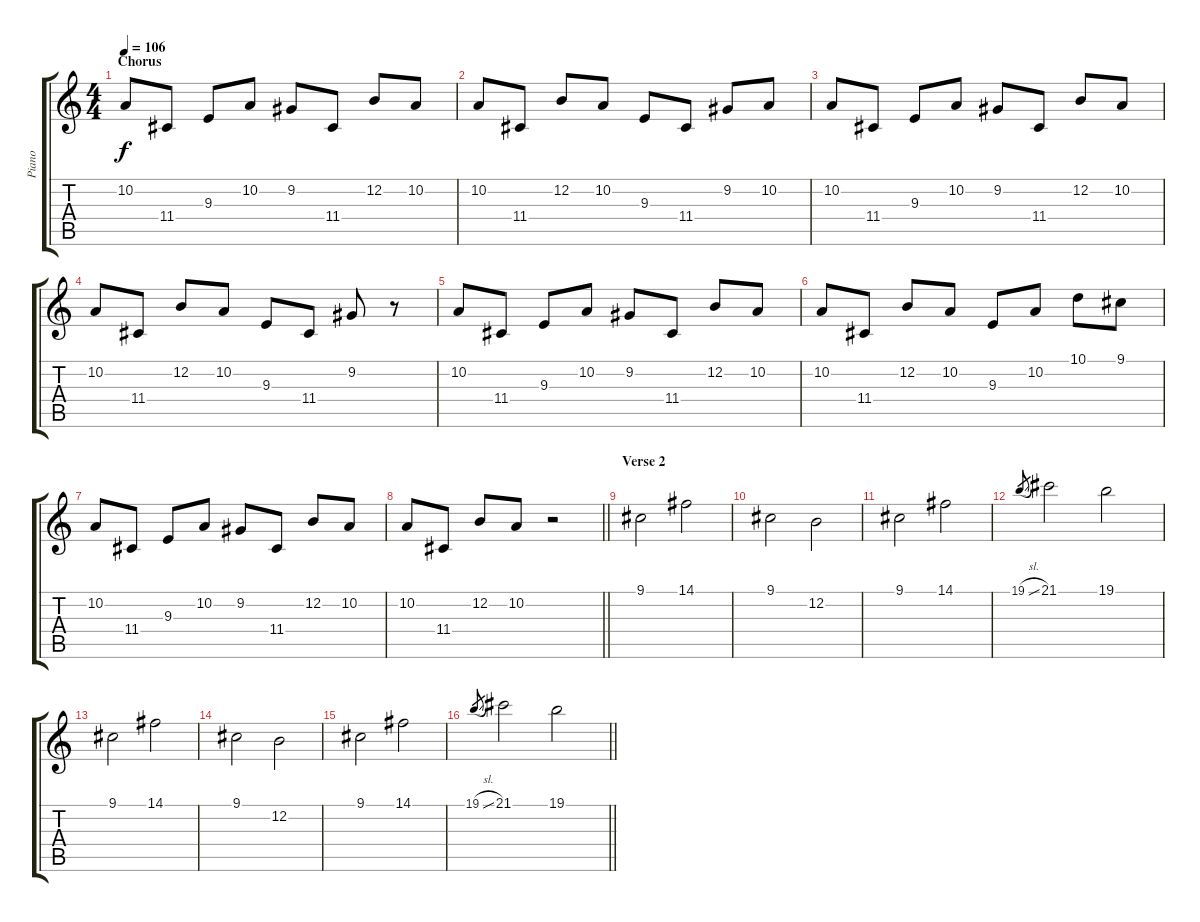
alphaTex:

\track ("Piano" "Piano") {instrument pad5bowed}
\staff {score tabs}
\tuning (E4 B3 G3 D3 A2 E2) {hide}
\ts (4 4)
\section ("" "Chorus")
\tempo 106
\clef g2
\ks c
10.2.8{dy f} 11.4.8 9.3.8 10.2.8 9.2.8 11.4.8 12.2.8 10.2.8 |
10.2.8 11.4.8 12.2.8 10.2.8 9.3.8 11.4.8 9.2.8 10.2.8 |
10.2.8 11.4.8 9.3.8 10.2.8 9.2.8 11.4.8 12.2.8 10.2.8 |
10.2.8 11.4.8 12.2.8 10.2.8 9.3.8 11.4.8 9.2.8 r.8 |
10.2.8 11.4.8 9.3.8 10.2.8 9.2.8 11.4.8 12.2.8 10.2.8 |
10.2.8 11.4.8 12.2.8 10.2.8 9.3.8 10.2.8 10.1.8 9.1.8 |
10.2.8 11.4.8 9.3.8 10.2.8 9.2.8 11.4.8 12.2.8 10.2.8 |
\barLineRight lightlight
10.2.8 11.4.8 12.2.8 10.2.8 r.2 |
\section ("" "Verse 2")
9.1.2 14.1.2 |
9.1.2 12.2.2 |
9.1.2 14.1.2 |
19.1{sl}.8{gr} 21.1.2 19.1.2 |
9.1.2 14.1.2 |
9.1.2 12.2.2 |
9.1.2 14.1.2 |
\barLineRight lightlight
19.1{sl}.8{gr} 21.1.2 19.1.2
